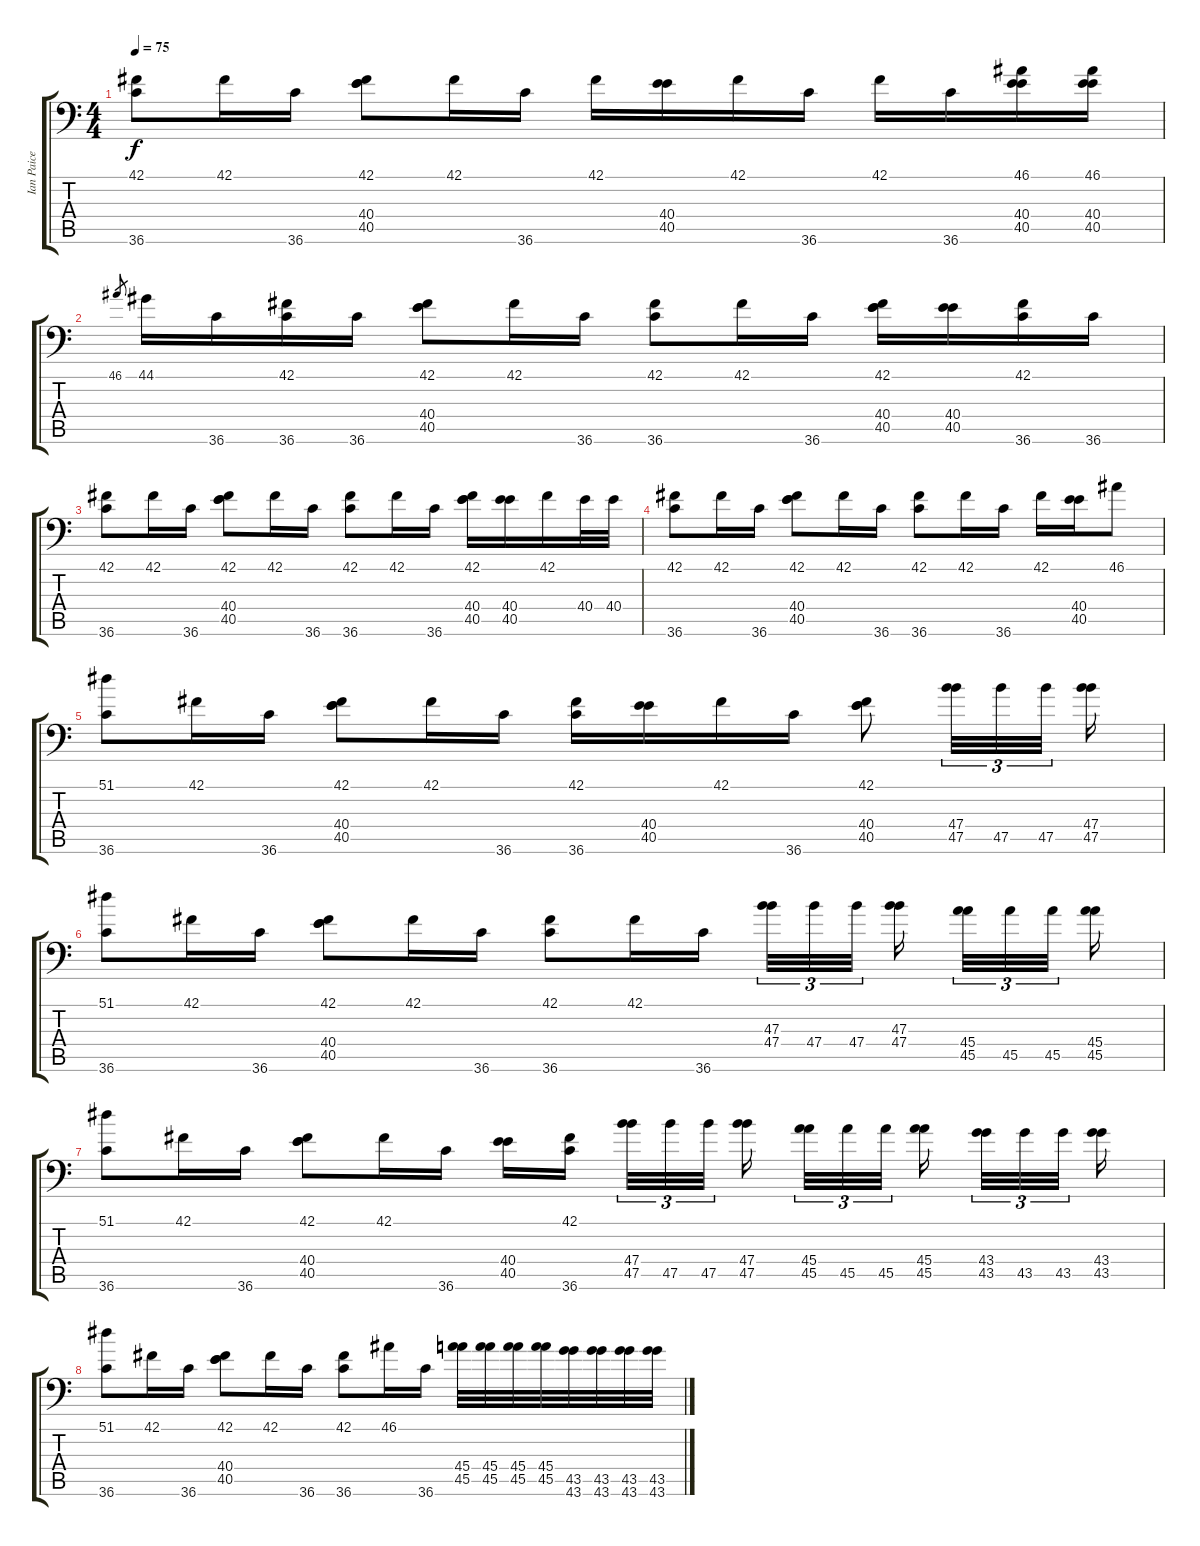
\track ("Ian Paice" "Ian Paice") {instrument acousticgrandpiano}
\staff {score tabs}
\tuning (C-1 C-1 C-1 C-1 C-1 C-1) {hide}
\ts (4 4)
\tempo 75
\clef f4
\ks c
(42.1 36.6).8{dy f} 42.1.16 36.6.16 (42.1 40.4 40.5).8 42.1.16 36.6.16 42.1.16 (40.4 40.5).16 42.1.16 36.6.16 42.1.16 36.6.16 (46.1 40.4 40.5).16 (46.1 40.4 40.5).16 |
46.1.8{gr} 44.1.16 36.6.16 (42.1 36.6).16 36.6.16 (42.1 40.4 40.5).8 42.1.16 36.6.16 (42.1 36.6).8 42.1.16 36.6.16 (42.1 40.4 40.5).16 (40.4 40.5).16 (42.1 36.6).16 36.6.16 |
(42.1 36.6).8 42.1.16 36.6.16 (42.1 40.4 40.5).8 42.1.16 36.6.16 (42.1 36.6).8 42.1.16 36.6.16 (42.1 40.4 40.5).16 (40.4 40.5).16 42.1.16 40.4.32 40.4.32 |
(42.1 36.6).8 42.1.16 36.6.16 (42.1 40.4 40.5).8 42.1.16 36.6.16 (42.1 36.6).8 42.1.16 36.6.16 42.1.16 (40.4 40.5).16 46.1.8 |
(51.1 36.6).8 42.1.16 36.6.16 (42.1 40.4 40.5).8 42.1.16 36.6.16 (42.1 36.6).16 (40.4 40.5).16 42.1.16 36.6.16 (42.1 40.4 40.5).8 (47.4 47.5).32{tu (3 2)} 47.5.32{tu (3 2)} 47.5.32{tu (3 2)} (47.4 47.5).16 |
(51.1 36.6).8 42.1.16 36.6.16 (42.1 40.4 40.5).8 42.1.16 36.6.16 (42.1 36.6).8 42.1.16 36.6.16 (47.3 47.4).32{tu (3 2)} 47.4.32{tu (3 2)} 47.4.32{tu (3 2)} (47.3 47.4).16 (45.4 45.5).32{tu (3 2)} 45.5.32{tu (3 2)} 45.5.32{tu (3 2)} (45.4 45.5).16 |
(51.1 36.6).8 42.1.16 36.6.16 (42.1 40.4 40.5).8 42.1.16 36.6.16 (40.4 40.5).16 (42.1 36.6).16 (47.4 47.5).32{tu (3 2)} 47.5.32{tu (3 2)} 47.5.32{tu (3 2)} (47.4 47.5).16 (45.4 45.5).32{tu (3 2)} 45.5.32{tu (3 2)} 45.5.32{tu (3 2)} (45.4 45.5).16 (43.4 43.5).32{tu (3 2)} 43.5.32{tu (3 2)} 43.5.32{tu (3 2)} (43.4 43.5).16 |
(51.1 36.6).8 42.1.16 36.6.16 (42.1 40.4 40.5).8 42.1.16 36.6.16 (42.1 36.6).8 46.1.16 36.6.16 (45.4 45.5).32 (45.4 45.5).32 (45.4 45.5).32 (45.4 45.5).32 (43.5 43.6).32 (43.5 43.6).32 (43.5 43.6).32 (43.5 43.6).32
